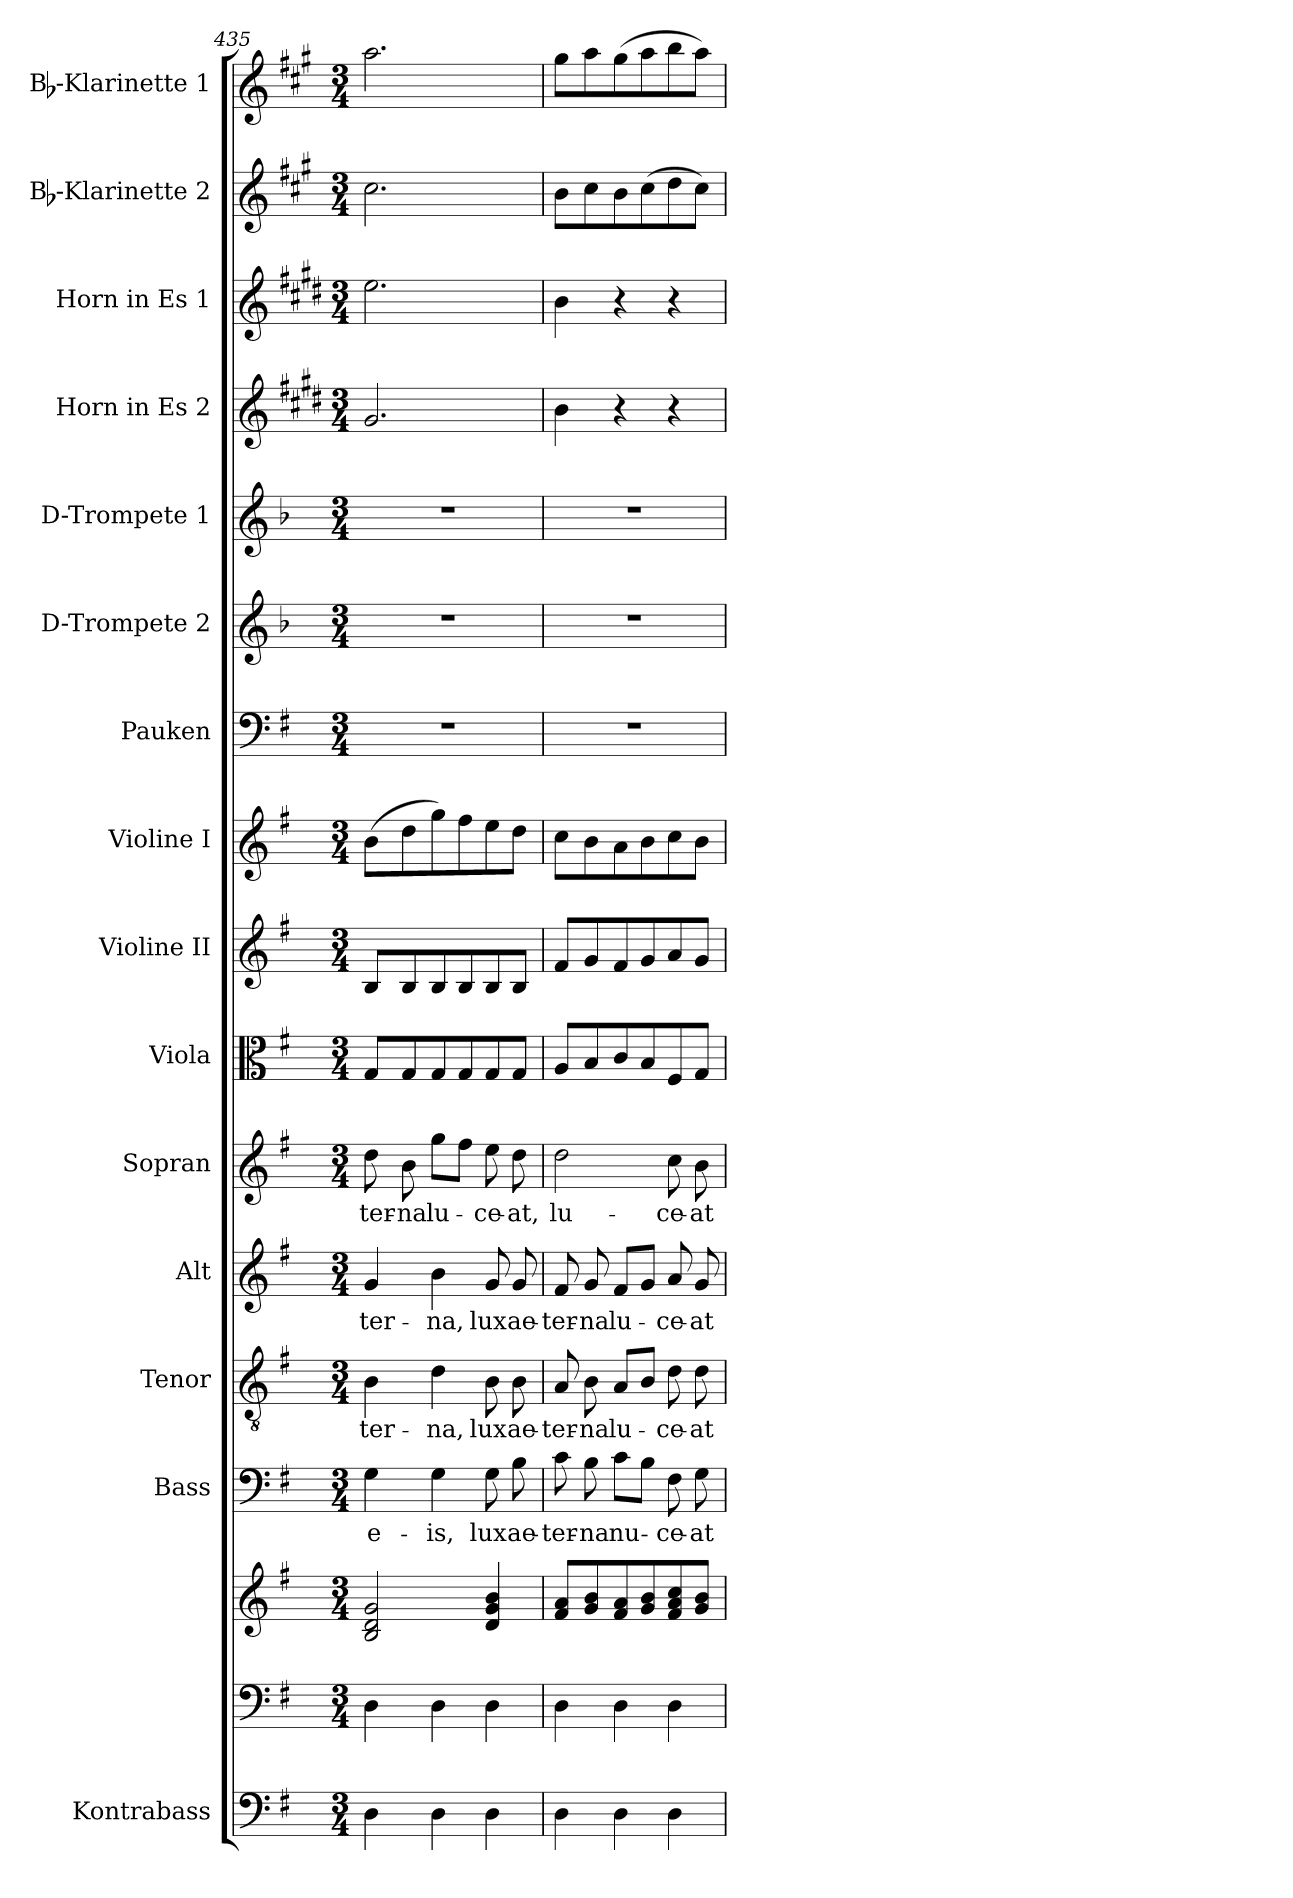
**kern	**kern	**kern	**kern	**text	**kern	**text	**kern	**text	**kern	**text	**kern	**kern	**kern	**kern	**kern	**kern	**kern	**kern	**kern	**kern
*part16	*part15	*part15	*part14	*part14	*part13	*part13	*part12	*part12	*part11	*part11	*part10	*part9	*part8	*part7	*part6	*part5	*part4	*part3	*part2	*part1
*staff17	*staff16	*staff15	*staff14	*staff14	*staff13	*staff13	*staff12	*staff12	*staff11	*staff11	*staff10	*staff9	*staff8	*staff7	*staff6	*staff5	*staff4	*staff3	*staff2	*staff1
*I"Kontrabass	*	*	*I"Bass	*	*I"Tenor	*	*I"Alt	*	*I"Sopran	*	*I"Viola	*I"Violine II	*I"Violine I	*I"Pauken	*I"D-Trompete 2	*I"D-Trompete 1	*I"Horn in Es 2	*I"Horn in Es 1	*I"Bb-Klarinette 2	*I"Bb-Klarinette 1
*I'Kb.	*	*	*I'B.	*	*I'T.	*	*I'A.	*	*I'S.	*	*I'Vla.	*I'Vl. II	*I'Vl. I	*I'Pk.	*I'D Trp. 2	*I'D Trp. 1	*	*	*I'Bb Kl. 2	*I'Bb Kl. 1
*clefF4	*clefF4	*clefG2	*clefF4	*	*clefGv2	*	*clefG2	*	*clefG2	*	*clefC3	*clefG2	*clefG2	*clefF4	*clefG2	*clefG2	*clefG2	*clefG2	*clefG2	*clefG2
*ITrd7c12	*	*	*	*	*	*	*	*	*	*	*	*	*	*	*ITrd-1c-2	*ITrd-1c-2	*ITrd5c9	*ITrd5c9	*ITrd1c2	*ITrd1c2
*k[f#]	*k[f#]	*k[f#]	*k[f#]	*	*k[f#]	*	*k[f#]	*	*k[f#]	*	*k[f#]	*k[f#]	*k[f#]	*k[f#]	*k[f#]	*k[f#]	*k[f#]	*k[f#]	*k[f#]	*k[f#]
*G:	*G:	*G:	*G:	*	*G:	*	*G:	*	*G:	*	*G:	*G:	*G:	*G:	*G:	*G:	*G:	*G:	*G:	*G:
*M3/4	*M3/4	*M3/4	*M3/4	*	*M3/4	*	*M3/4	*	*M3/4	*	*M3/4	*M3/4	*M3/4	*M3/4	*M3/4	*M3/4	*M3/4	*M3/4	*M3/4	*M3/4
=435	=435	=435	=435	=435	=435	=435	=435	=435	=435	=435	=435	=435	=435	=435	=435	=435	=435	=435	=435	=435
!	!	!	!	!LO:LY:b	!	!LO:LY:b	!	!LO:LY:b	!	!LO:LY:b	!	!	!	!	!	!	!	!	!	!
4DD\	4D\	2B/ 2d/ 2g/	4G\	e-	4B\	-ter-	4g/	-ter-	8dd\	-ter-	8G/L	8B/L	(>8b\L	2.r	2.r	2.r	2.B/	2.g\	2.b\	2.gg\
!	!	!	!	!	!	!	!	!	!	!LO:LY:b	!	!	!	!	!	!	!	!	!	!
.	.	.	.	.	.	.	.	.	8b\	-na	8G/	8B/	8dd\	.	.	.	.	.	.	.
!	!	!	!	!LO:LY:b	!	!LO:LY:b	!	!LO:LY:b	!	!LO:LY:b	!	!	!	!	!	!	!	!	!	!
4DD\	4D\	.	4G\	-is,	4d\	-na,	4b\	-na,	8gg\L	lu-	8G/	8B/	8gg\)	.	.	.	.	.	.	.
.	.	.	.	.	.	.	.	.	8ff#\J	.	8G/	8B/	8ff#\	.	.	.	.	.	.	.
!	!	!	!	!LO:LY:b	!	!LO:LY:b	!	!LO:LY:b	!	!LO:LY:b	!	!	!	!	!	!	!	!	!	!
4DD\	4D\	4d/ 4g/ 4b/	8G\	lux	8B\	lux	8g/	lux	8ee\	-ce-	8G/	8B/	8ee\	.	.	.	.	.	.	.
!	!	!	!	!LO:LY:b	!	!LO:LY:b	!	!LO:LY:b	!	!LO:LY:b	!	!	!	!	!	!	!	!	!	!
.	.	.	8B\	ae-	8B\	ae-	8g/	ae-	8dd\	-at,	8G/J	8B/J	8dd\J	.	.	.	.	.	.	.
!!LO:PB:g=z
=436	=436	=436	=436	=436	=436	=436	=436	=436	=436	=436	=436	=436	=436	=436	=436	=436	=436	=436	=436	=436
!	!	!	!	!LO:LY:b	!	!LO:LY:b	!	!LO:LY:b	!	!LO:LY:b	!	!	!	!	!	!	!	!	!	!
4DD\	4D\	8f#/ 8a/L	8c\	-ter-	8A/	-ter-	8f#/	-ter-	2dd\	lu-	8A/L	8f#/L	8cc\L	2.r	2.r	2.r	4d\	4d\	8a\L	8ff#\L
!	!	!	!	!LO:LY:b	!	!LO:LY:b	!	!LO:LY:b	!	!	!	!	!	!	!	!	!	!	!	!
.	.	8g/ 8b/	8B\	-na	8B\	-na	8g/	-na	.	.	8B/	8g/	8b\	.	.	.	.	.	8b\	8gg\
!	!	!	!	!LO:LY:b	!	!LO:LY:b	!	!LO:LY:b	!	!	!	!	!	!	!	!	!	!	!	!
4DD\	4D\	8f#/ 8a/	8c\L	nu-	8A/L	lu-	8f#/L	lu-	.	.	8c/	8f#/	8a\	.	.	.	4r	4r	8a\	(>8ff#\
.	.	8g/ 8b/	8B\J	.	8B/J	.	8g/J	.	.	.	8B/	8g/	8b\	.	.	.	.	.	(>8b\	8gg\
!	!	!	!	!LO:LY:b	!	!LO:LY:b	!	!LO:LY:b	!	!LO:LY:b	!	!	!	!	!	!	!	!	!	!
4DD\	4D\	8f#/ 8a/ 8cc/	8F#\	-ce-	8d\	-ce-	8a/	-ce-	8cc\	-ce-	8F#/	8a/	8cc\	.	.	.	4r	4r	8cc\	8aa\
!	!	!	!	!LO:LY:b	!	!LO:LY:b	!	!LO:LY:b	!	!LO:LY:b	!	!	!	!	!	!	!	!	!	!
.	.	8g/ 8b/J	8G\	-at	8d\	-at	8g/	-at	8b\	-at	8G/J	8g/J	8b\J	.	.	.	.	.	8b\J)	8gg\J)
=	=	=	=	=	=	=	=	=	=	=	=	=	=	=	=	=	=	=	=	=
*-	*-	*-	*-	*-	*-	*-	*-	*-	*-	*-	*-	*-	*-	*-	*-	*-	*-	*-	*-	*-
